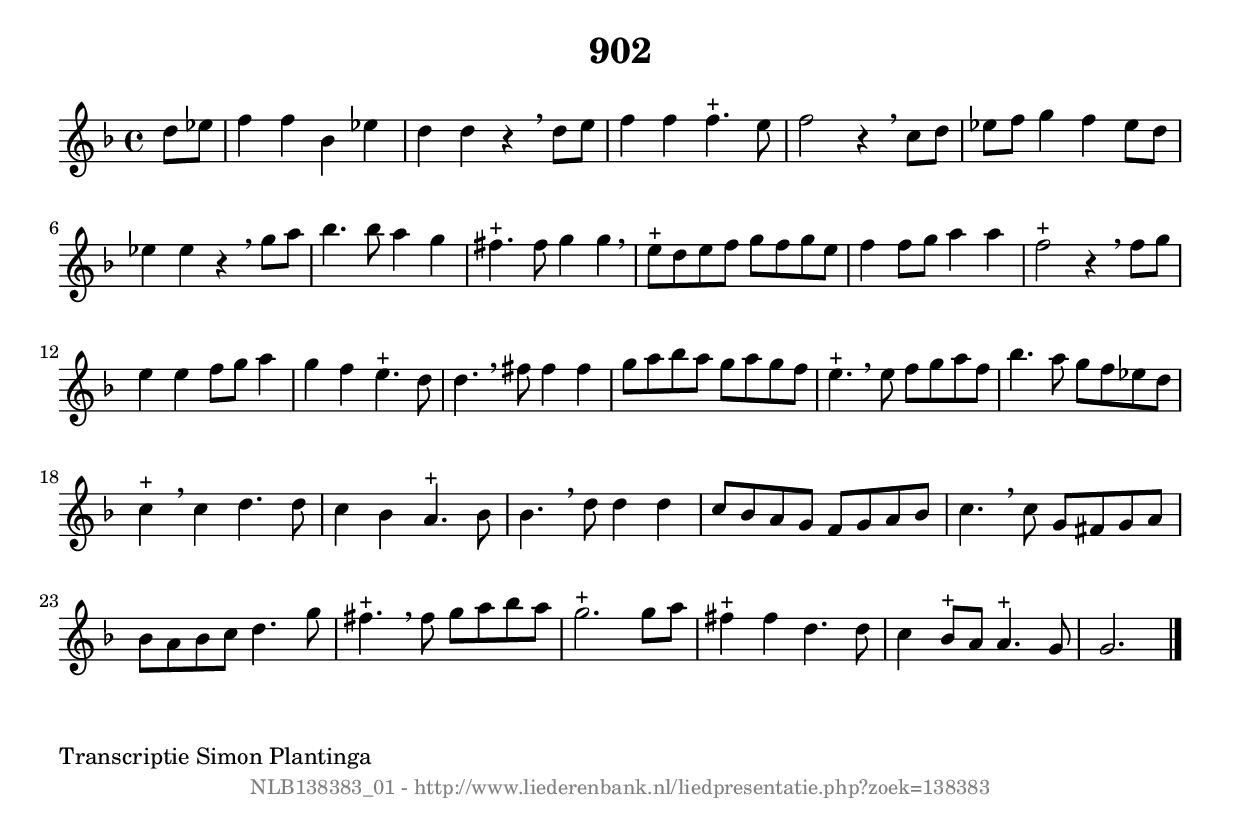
%
% produced by wce2krn 1.64 (7 June 2014)
%
\version"2.16"
#(append! paper-alist '(("long" . (cons (* 210 mm) (* 2000 mm)))))
#(set-default-paper-size "long")
sb = {\breathe}
mBreak = {\breathe }
bBreak = {\breathe }
x = {\once\override NoteHead #'style = #'cross }
gl=\glissando
itime={\override Staff.TimeSignature #'stencil = ##f }
ficta = {\once\set suggestAccidentals = ##t}
fine = {\once\override Score.RehearsalMark #'self-alignment-X = #1 \mark \markup {\italic{Fine}}}
dc = {\once\override Score.RehearsalMark #'self-alignment-X = #1 \mark \markup {\italic{D.C.}}}
dcf = {\once\override Score.RehearsalMark #'self-alignment-X = #1 \mark \markup {\italic{D.C. al Fine}}}
dcc = {\once\override Score.RehearsalMark #'self-alignment-X = #1 \mark \markup {\italic{D.C. al Coda}}}
ds = {\once\override Score.RehearsalMark #'self-alignment-X = #1 \mark \markup {\italic{D.S.}}}
dsf = {\once\override Score.RehearsalMark #'self-alignment-X = #1 \mark \markup {\italic{D.S. al Fine}}}
dsc = {\once\override Score.RehearsalMark #'self-alignment-X = #1 \mark \markup {\italic{D.S. al Coda}}}
pv = {\set Score.repeatCommands = #'((volta "1"))}
sv = {\set Score.repeatCommands = #'((volta "2"))}
tv = {\set Score.repeatCommands = #'((volta "3"))}
qv = {\set Score.repeatCommands = #'((volta "4"))}
xv = {\set Score.repeatCommands = #'((volta #f))}
\header{ tagline = ""
title = "902"
}
\score {{
\key g \dorian
\relative g'
{
\set melismaBusyProperties = #'()
\partial 32*8
\time 4/4
\tempo 4=120
\override Score.MetronomeMark #'transparent = ##t
\override Score.RehearsalMark #'break-visibility = #(vector #t #t #f)
d'8 ees8 | f4 f4 bes,4 ees4 | d4 d4 r4 \sb d8 e8 | f4 f4 f4.^"+" e8 | f2 r4 \mBreak
c8 d8 | ees8 f8 g4 f4 ees8 d8 | ees4 es4 r4 \sb g8 a8 | bes4. bes8 a4 g4 | fis4.^"+" fis8 g4 g4 | \mBreak \bar "|"
e8^"+" d8 e8 f8 g8 f8 g8 e8 | f4 f8 g8 a4 a4 | f2^"+" r4 \sb f8 g8 | e4 e4 f8 g8 a4 | g4 f4 e4.^"+" d8 | d4. \mBreak
fis8 fis4 fis4 | g8 a8 bes8 a8 g8 a8 g8 f8 | e4.^"+" \sb e8 f8 g8 a8 f8 | bes4. a8 g8 f8 ees8 d8 | c4^"+" \mBreak
c4 d4. d8 | c4 bes4 a4.^"+" bes8 | bes4. \sb d8 d4 d4 | c8 bes8 a8 g8 f8 g8 a8 bes8 | c4. \mBreak
c8 g8 fis8 g8 a8 | bes8 a8 bes8 c8 d4. g8 | fis4.^"+" \sb fis8 g8 a8 bes8 a8 | g2.^"+" g8 a8 | fis4^"+" fis4 d4. d8 | c4 bes8^"+" a8 a4.^"+" g8 | g2. \bar "|."
 }}
 \midi { }
 \layout {
            indent = 0.0\cm
}
}
\markup { \wordwrap-string #" 
Transcriptie Simon Plantinga
"}
\markup { \vspace #0 } \markup { \with-color #grey \fill-line { \center-column { \smaller "NLB138383_01 - http://www.liederenbank.nl/liedpresentatie.php?zoek=138383" } } }
